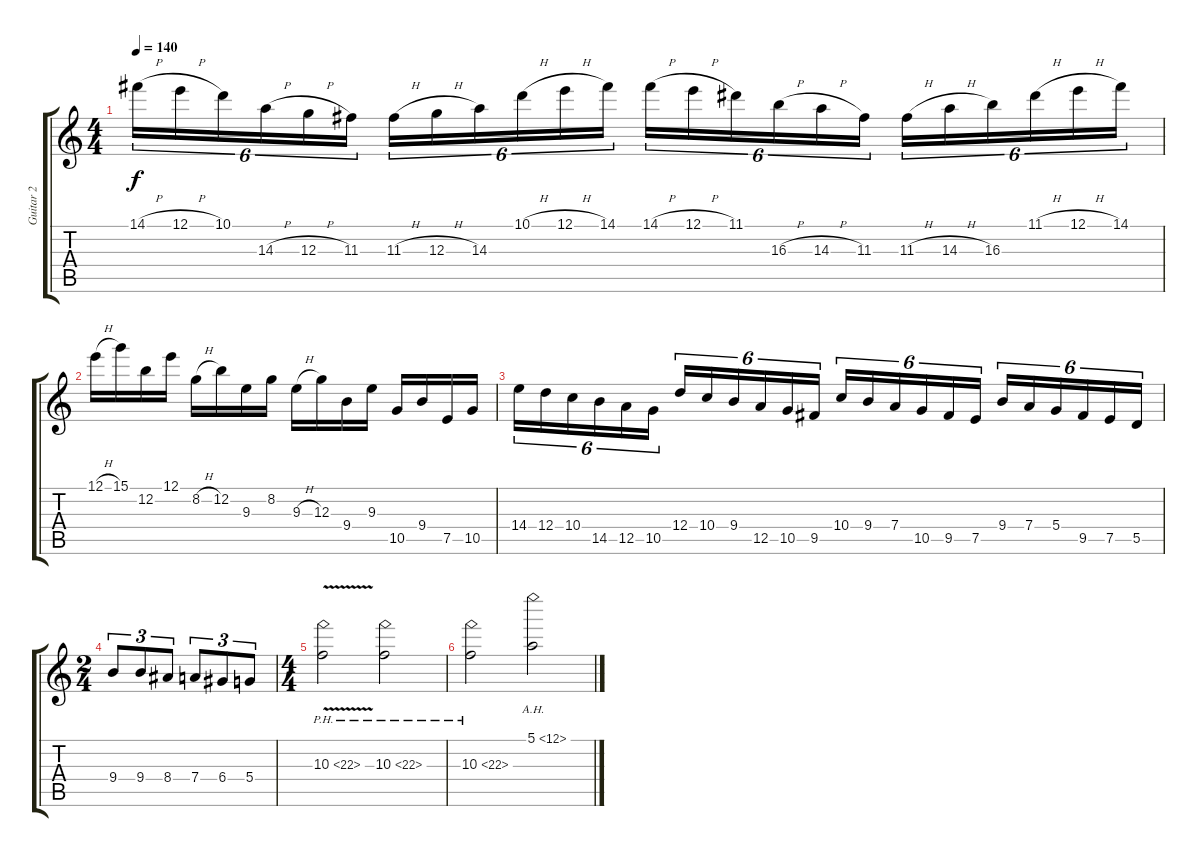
\track ("Guitar 2" "Guitar 2") {instrument distortionguitar}
\staff {score tabs}
\tuning (E4 B3 G3 D3 A2 E2) {hide}
\ts (4 4)
\tempo 140
\clef g2
\ks c
14.1{h}.16{tu (6 4) dy f} 12.1{h}.16{tu (6 4)} 10.1.16{tu (6 4)} 14.3{h}.16{tu (6 4)} 12.3{h}.16{tu (6 4)} 11.3.16{tu (6 4)} 11.3{h}.16{tu (6 4)} 12.3{h}.16{tu (6 4)} 14.3.16{tu (6 4)} 10.1{h}.16{tu (6 4)} 12.1{h}.16{tu (6 4)} 14.1.16{tu (6 4)} 14.1{h}.16{tu (6 4)} 12.1{h}.16{tu (6 4)} 11.1.16{tu (6 4)} 16.3{h}.16{tu (6 4)} 14.3{h}.16{tu (6 4)} 11.3.16{tu (6 4)} 11.3{h}.16{tu (6 4)} 14.3{h}.16{tu (6 4)} 16.3.16{tu (6 4)} 11.1{h}.16{tu (6 4)} 12.1{h}.16{tu (6 4)} 14.1.16{tu (6 4)} |
12.1{h}.16 15.1.16 12.2.16 12.1.16 8.2{h}.16 12.2.16 9.3.16 8.2.16 9.3{h}.16 12.3.16 9.4.16 9.3.16 10.5.16 9.4.16 7.5.16 10.5.16 |
14.4.16{tu (6 4)} 12.4.16{tu (6 4)} 10.4.16{tu (6 4)} 14.5.16{tu (6 4)} 12.5.16{tu (6 4)} 10.5.16{tu (6 4)} 12.4.16{tu (6 4)} 10.4.16{tu (6 4)} 9.4.16{tu (6 4)} 12.5.16{tu (6 4)} 10.5.16{tu (6 4)} 9.5.16{tu (6 4)} 10.4.16{tu (6 4)} 9.4.16{tu (6 4)} 7.4.16{tu (6 4)} 10.5.16{tu (6 4)} 9.5.16{tu (6 4)} 7.5.16{tu (6 4)} 9.4.16{tu (6 4)} 7.4.16{tu (6 4)} 5.4.16{tu (6 4)} 9.5.16{tu (6 4)} 7.5.16{tu (6 4)} 5.5.16{tu (6 4)} |
\ts (2 4)
9.4.8{tu (3 2)} 9.4.8{tu (3 2)} 8.4.8{tu (3 2)} 7.4.8{tu (3 2)} 6.4.8{tu (3 2)} 5.4.8{tu (3 2)} |
\ts (4 4)
10.3{ph 12 v}.2 10.3{ph 12}.2 |
10.3{ph 12}.2 5.1{ah 7}.2
